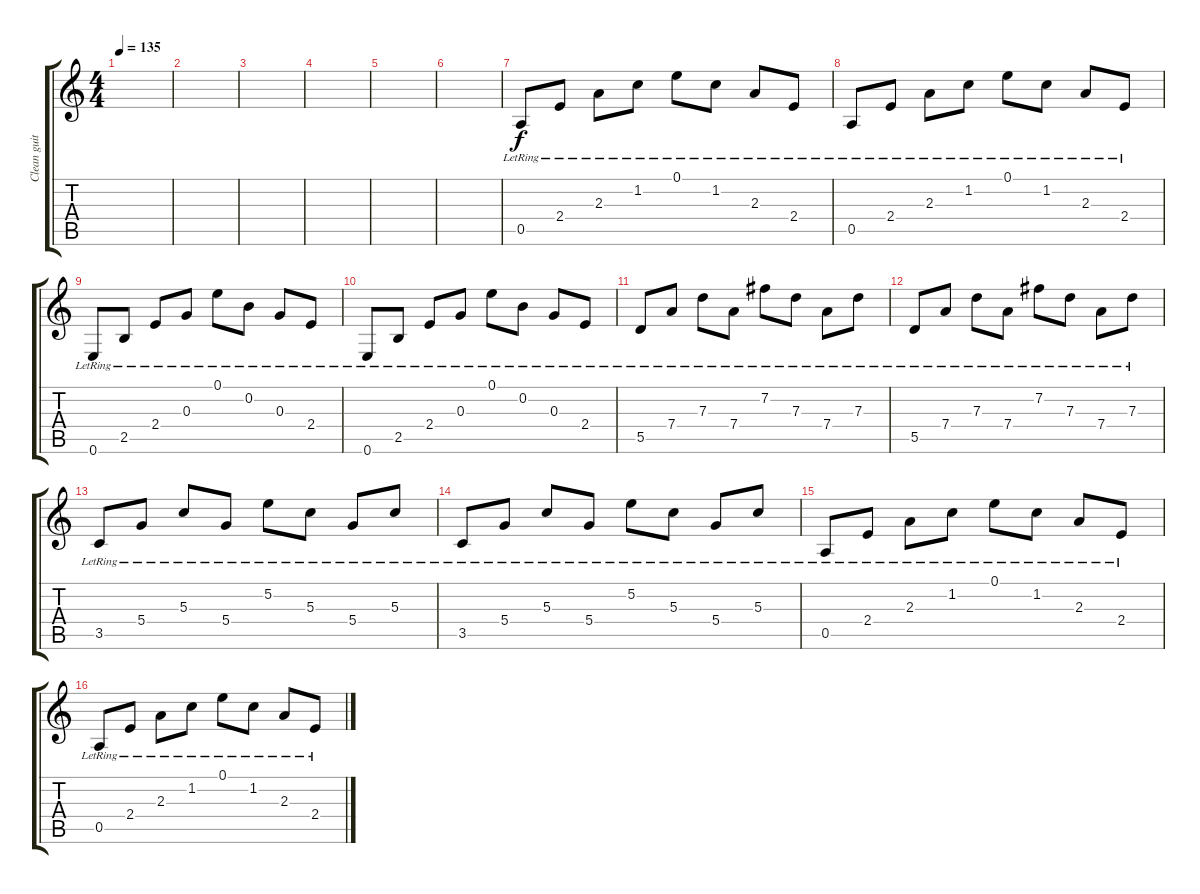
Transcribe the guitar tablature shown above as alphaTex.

\track ("Clean guitar (effect)" "Clean guit") {instrument acousticguitarsteel}
\staff {score tabs}
\tuning (E4 B3 G3 D3 A2 E2) {hide}
\ts (4 4)
\tempo 135
\clef g2
\ks c
|
|
|
|
|
|
0.5{lr}.8 2.4{lr}.8 2.3{lr}.8 1.2{lr}.8 0.1{lr}.8 1.2{lr}.8 2.3{lr}.8 2.4{lr}.8 |
0.5{lr}.8 2.4{lr}.8 2.3{lr}.8 1.2{lr}.8 0.1{lr}.8 1.2{lr}.8 2.3{lr}.8 2.4{lr}.8 |
0.6{lr}.8 2.5{lr}.8 2.4{lr}.8 0.3{lr}.8 0.1{lr}.8 0.2{lr}.8 0.3{lr}.8 2.4{lr}.8 |
0.6{lr}.8 2.5{lr}.8 2.4{lr}.8 0.3{lr}.8 0.1{lr}.8 0.2{lr}.8 0.3{lr}.8 2.4{lr}.8 |
5.5{lr}.8 7.4{lr}.8 7.3{lr}.8 7.4{lr}.8 7.2{lr}.8 7.3{lr}.8 7.4{lr}.8 7.3{lr}.8 |
5.5{lr}.8 7.4{lr}.8 7.3{lr}.8 7.4{lr}.8 7.2{lr}.8 7.3{lr}.8 7.4{lr}.8 7.3{lr}.8 |
3.5{lr}.8 5.4{lr}.8 5.3{lr}.8 5.4{lr}.8 5.2{lr}.8 5.3{lr}.8 5.4{lr}.8 5.3{lr}.8 |
3.5{lr}.8 5.4{lr}.8 5.3{lr}.8 5.4{lr}.8 5.2{lr}.8 5.3{lr}.8 5.4{lr}.8 5.3{lr}.8 |
0.5{lr}.8 2.4{lr}.8 2.3{lr}.8 1.2{lr}.8 0.1{lr}.8 1.2{lr}.8 2.3{lr}.8 2.4{lr}.8 |
0.5{lr}.8 2.4{lr}.8 2.3{lr}.8 1.2{lr}.8 0.1{lr}.8 1.2{lr}.8 2.3{lr}.8 2.4{lr}.8
